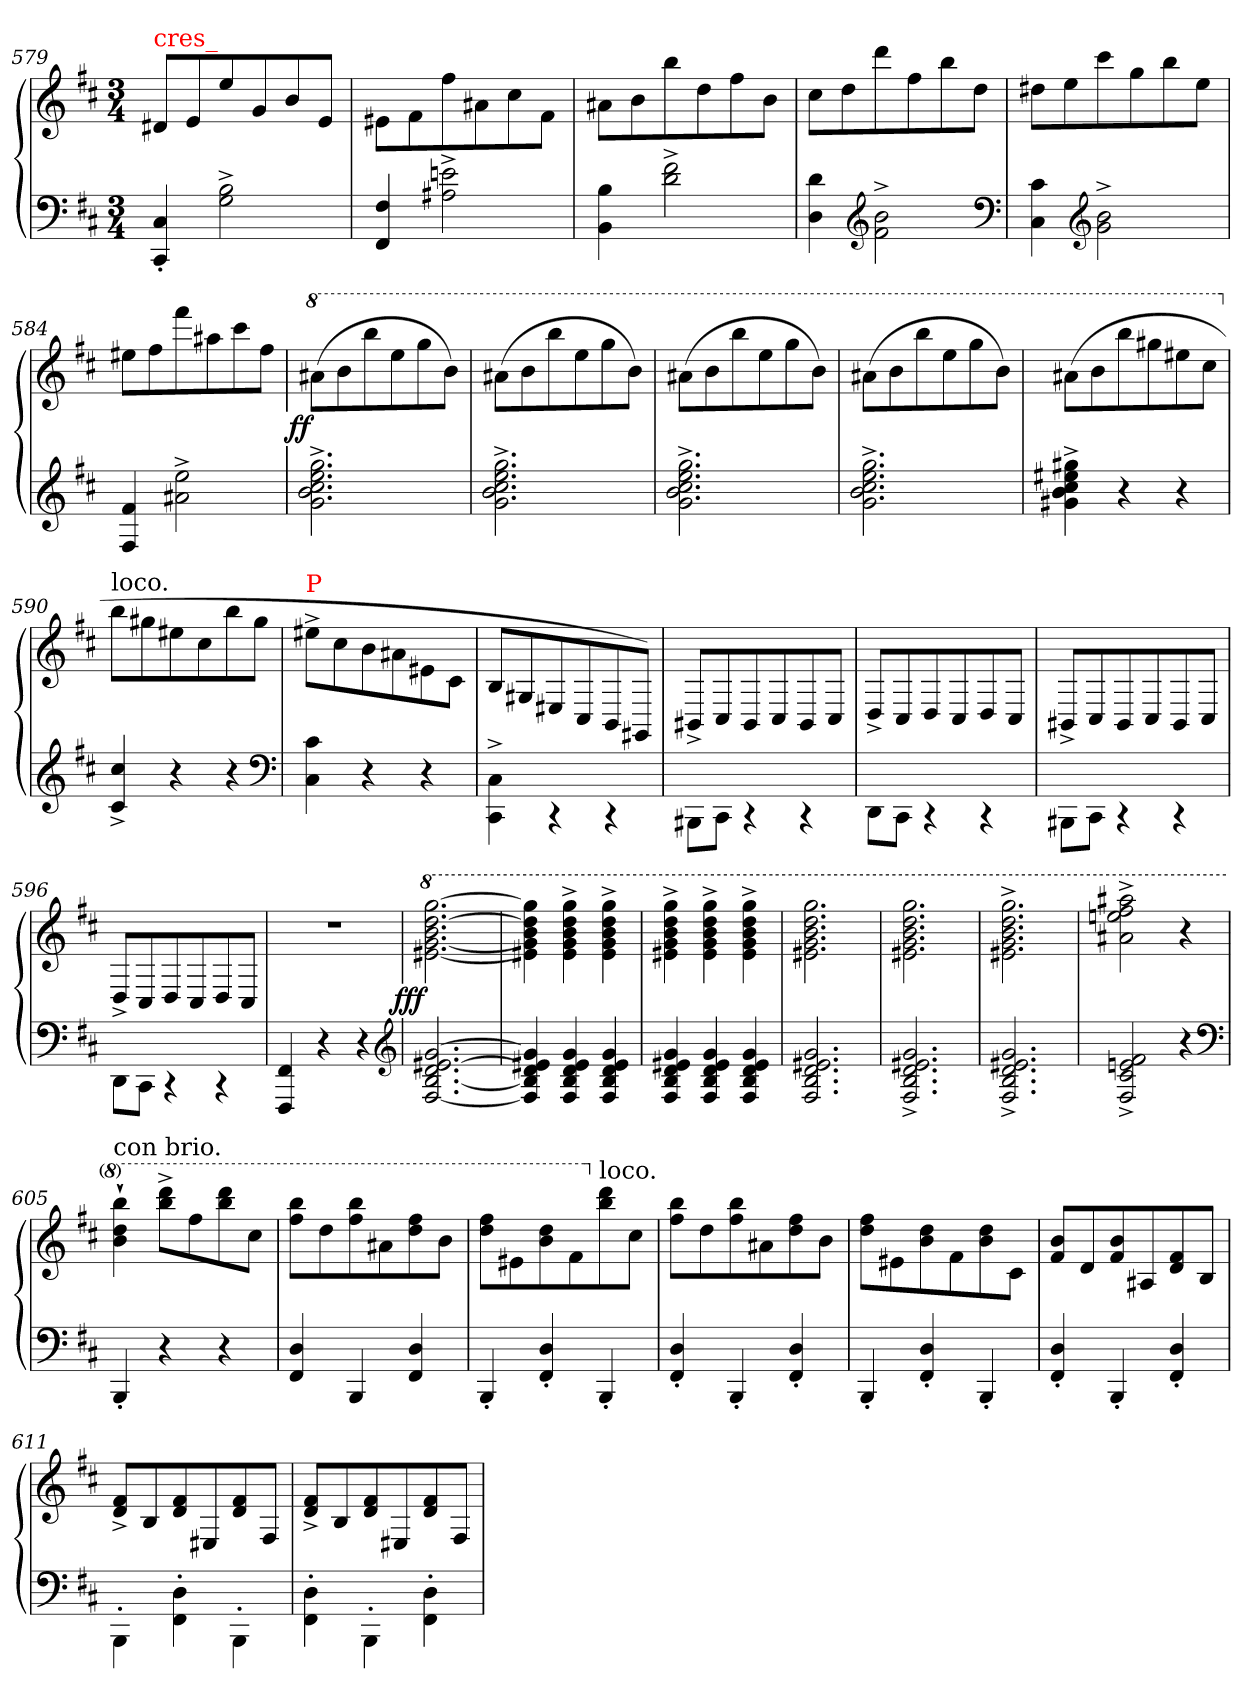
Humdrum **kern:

**kern	**kern	**dynam
*part1	*part1	*part1
*staff2	*staff1	*staff1/2
*clefF4	*clefG2	*
*k[f#c#]	*k[f#c#]	*
*M3/4	*M3/4	*
=579	=579	=579
!	!LO:TX:a:color=red:t=cres_	!
4C#'< 4CC#'<	8d#XL	.
.	8e	.
2B^> 2G^>	8ee	.
.	8g	.
.	8b	.
.	8eJ	.
=580	=580	=580
4F# 4FF#	8e#XL	.
.	8f#	.
2en^> 2A#X^>	8ff#	.
.	8a#X	.
.	8cc#	.
.	8f#J	.
=581	=581	=581
4B 4BB	8a#XL	.
.	8b	.
2f#^> 2d^>	8bb	.
.	8dd	.
.	8ff#	.
.	8bJ	.
=582	=582	=582
4d 4D	8cc#L	.
.	8dd	.
*clefG2	*	*
2b^>\ 2f#^>\	8ddd	.
.	8ff#	.
.	8bb	.
.	8ddJ	.
*clefF4	*	*
=583	=583	=583
4c# 4C#	8dd#XL	.
.	8ee	.
*clefG2	*	*
2b^>\ 2g^>\	8ccc#	.
.	8gg	.
.	8bb	.
.	8eeJ	.
=584	=584	=584
4f# 4F#	8ee#XL	.
.	8ff#	.
2ee^> 2a#X^>	8fff#	.
.	8aa#X	.
.	8ccc#	.
.	8ff#J	.
=585	=585	=585
*	*8va	*
!	!	!LO:DY:rj
2.gg^> 2.ee^> 2.cc#^> 2.b^> 2.g^>	(8aa#XL	ff
.	8bb	.
.	8bbb	.
.	8eee	.
.	8ggg	.
.	8bbJ)	.
=586	=586	=586
2.gg^> 2.ee^> 2.cc#^> 2.b^> 2.g^>	(>8aa#XL	.
.	8bb	.
.	8bbb	.
.	8eee	.
.	8ggg	.
.	8bbJ)	.
=587	=587	=587
2.gg^> 2.ee^> 2.cc#^> 2.b^> 2.g^>	(>8aa#XL	.
.	8bb	.
.	8bbb	.
.	8eee	.
.	8ggg	.
.	8bbJ)	.
=588	=588	=588
2.gg^> 2.ee^> 2.cc#^> 2.b^> 2.g^>	(8aa#XL	.
.	8bb	.
.	8bbb	.
.	8eee	.
.	8ggg	.
.	8bbJ)	.
=589	=589	=589
4gg#^> 4ee#X^> 4cc#^> 4b^> 4g#^>	(>8aa#XL	.
.	8bb	.
4r	8bbb	.
.	8ggg#X	.
4r	8eee#X	.
.	8ccc#J	.
=590	=590	=590
*	*X8va	*
!	!LO:TX:a:t=loco.	!
4cc#^< 4c#^<	8bbL	.
.	8gg#X	.
4r	8ee#X	.
.	8cc#	.
4r	8bb	.
.	8gg#J	.
*clefF4	*	*
=591	=591	=591
!	!LO:TX:a:color=red:t=P	!
4c# 4C#	8ee#X^<\L	.
.	8cc#\	.
4r	8b\	.
.	8a#X\	.
4r	8e#X\	.
.	8c#/J	.
=592	=592	=592
4C#^<\ 4CC#^<\	8B/L	.
.	8G#X	.
4rCC	8E#X	.
.	8C#/	.
4rCC	8BB/	.
.	8GG#XJ)	.
=593	=593	=593
8BBB#X\L	8BB#X^>L	.
8CC#\J	8C#/	.
4rCC	8BB#/	.
.	8C#/	.
4rCC	8BB#/	.
.	8C#/J	.
=594	=594	=594
8DD\L	8D^>/L	.
8CC#\J	8C#/	.
4rCC	8D/	.
.	8C#/	.
4rCC	8D/	.
.	8C#/J	.
=595	=595	=595
8BBB#X\L	8BB#X^>L	.
8CC#\J	8C#/	.
4rCC	8BB#/	.
.	8C#/	.
4rCC	8BB#/	.
.	8C#/J	.
=596	=596	=596
8DD\L	8D^>/L	.
8CC#\J	8C#/	.
4rCC	8D/	.
.	8C#/	.
4rCC	8D/	.
.	8C#/J	.
=597	=597	=597
4FF# 4FFF#	2.rdd	.
4r	.	.
4r	.	.
*clefG2	*	*
=598	=598	=598
*	*8va	*
!	!	!LO:DY:rj
[2.g [2.e#X 2.d [2.B [2.F#	[2.ggg [2.ddd 2.bb [2.gg [2.ee#X	fff
=599	=599	=599
4g] 4e#X] 4d 4B] 4F#]	4ggg] 4ddd] 4bb 4gg] 4ee#X]	.
4g 4e# 4d 4B 4F#	4ggg^> 4ddd^> 4bb^> 4gg^> 4ee#^>	.
4g 4e# 4d 4B 4F#	4ggg^> 4ddd^> 4bb^> 4gg^> 4ee#^>	.
=600	=600	=600
4g 4e#X 4d 4B 4F#	4ggg^> 4ddd^> 4bb^> 4gg^> 4ee#X^>	.
4g 4e# 4d 4B 4F#	4ggg^> 4ddd^> 4bb^> 4gg^> 4ee#^>	.
4g 4e# 4d 4B 4F#	4ggg^> 4ddd^> 4bb^> 4gg^> 4ee#^>	.
=601	=601	=601
2.g 2.e#X 2.d 2.B 2.F#	2.ggg 2.ddd 2.bb 2.gg 2.ee#X	.
=602	=602	=602
2.g^> 2.e#X^> 2.d^> 2.B^> 2.F#^>	2.ggg 2.ddd 2.bb 2.gg 2.ee#X	.
=603	=603	=603
2.g^> 2.e#X^> 2.d^> 2.B^> 2.F#^>	2.ggg^> 2.ddd^> 2.bb^> 2.gg^> 2.ee#X^>	.
=604	=604	=604
2f#^> 2en^> 2c#^> 2F#^>	2aaa#X^> 2fff#^> 2eeen^> 2aa#X^>	.
4r	4r	.
*clefF4	*	*
=605	=605	=605
!	!LO:TX:a:t=con brio.	!
4BBB'	4bbb`> 4ddd`> 4bb`>	.
4r	8dddd^< 8bbb^<L	.
.	8fff#	.
4r	8dddd 8bbb	.
.	8ccc#J	.
=606	=606	=606
4D 4FF#	8bbb 8fff#L	.
.	8ddd	.
4BBB	8bbb 8fff#	.
.	8aa#X	.
4D 4FF#	8fff# 8ddd	.
.	8bbJ	.
=607	=607	=607
4BBB'<	8fff# 8dddL	.
.	8ee#X	.
4D'< 4FF#'<	8ddd 8bb	.
.	8ff#	.
*	*X8va	*
!	!LO:TX:a:t=loco.	!
4BBB'<	8ddd 8bb	.
.	8cc#J	.
=608	=608	=608
4D'< 4FF#'<	8bb 8ff#L	.
.	8dd	.
4BBB'<	8bb 8ff#	.
.	8a#X	.
4D'< 4FF#'<	8ff# 8dd	.
.	8bJ	.
=609	=609	=609
4BBB'<	8ff#\ 8dd\L	.
.	8e#X\	.
4D'< 4FF#'<	8dd\ 8b\	.
.	8f#\	.
4BBB'<	8dd\ 8b\	.
.	8c#\J	.
=610	=610	=610
4D'< 4FF#'<	8b 8f#L	.
.	8d	.
4BBB'<	8b 8f#	.
.	8A#X	.
4D'< 4FF#'<	8f# 8d	.
.	8B/J	.
=611	=611	=611
4BBB'>\	8f#^> 8d^>L	.
.	8B/	.
4D'>\ 4FF#'>\	8f# 8d	.
.	8E#X	.
4BBB'>\	8f# 8d	.
.	8F#/J	.
=612	=612	=612
4D'>\ 4FF#'>\	8f#^> 8d^>L	.
.	8B/	.
4BBB'>\	8f# 8d	.
.	8E#X	.
4D'>\ 4FF#'>\	8f# 8d	.
.	8F#/J	.
=	=	=
*-	*-	*-
